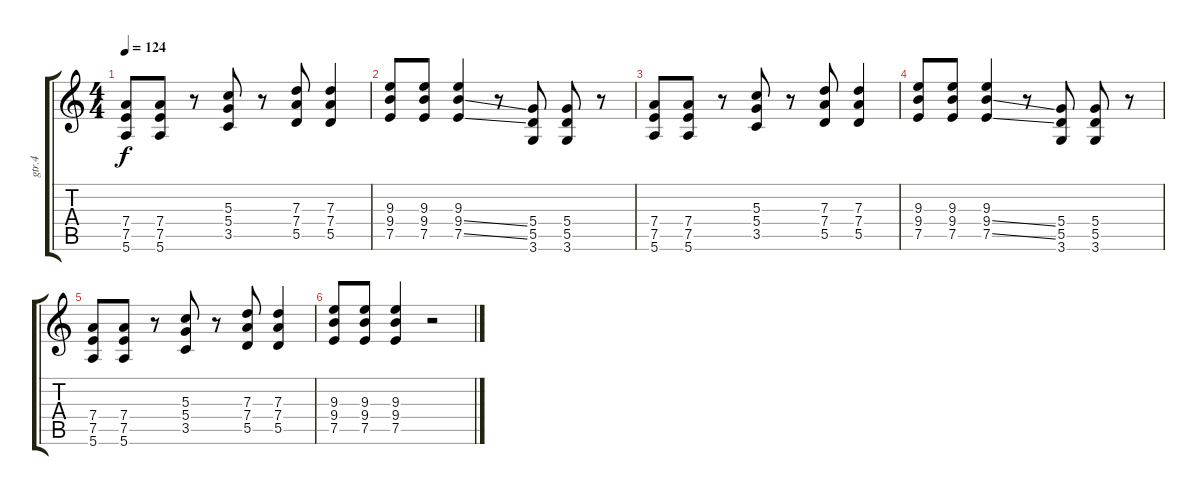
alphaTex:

\track ("gtr.4" "gtr.4") {instrument distortionguitar}
\staff {score tabs}
\tuning (E4 B3 G3 D3 A2 E2) {hide}
\ts (4 4)
\tempo 124
\clef g2
\ks c
(7.4 7.5 5.6).8{dy f} (7.4 7.5 5.6).8 r.8 (5.3 5.4 3.5).8 r.8 (7.3 7.4 5.5).8 (7.3 7.4 5.5).4 |
(9.3 9.4 7.5).8 (9.3 9.4 7.5).8 (9.3 9.4{ss} 7.5{ss}).4 r.8 (5.4 5.5 3.6).8 (5.4 5.5 3.6).8 r.8 |
(7.4 7.5 5.6).8 (7.4 7.5 5.6).8 r.8 (5.3 5.4 3.5).8 r.8 (7.3 7.4 5.5).8 (7.3 7.4 5.5).4 |
(9.3 9.4 7.5).8 (9.3 9.4 7.5).8 (9.3 9.4{ss} 7.5{ss}).4 r.8 (5.4 5.5 3.6).8 (5.4 5.5 3.6).8 r.8 |
(7.4 7.5 5.6).8 (7.4 7.5 5.6).8 r.8 (5.3 5.4 3.5).8 r.8 (7.3 7.4 5.5).8 (7.3 7.4 5.5).4 |
(9.3 9.4 7.5).8 (9.3 9.4 7.5).8 (9.3 9.4 7.5).4 r.2
